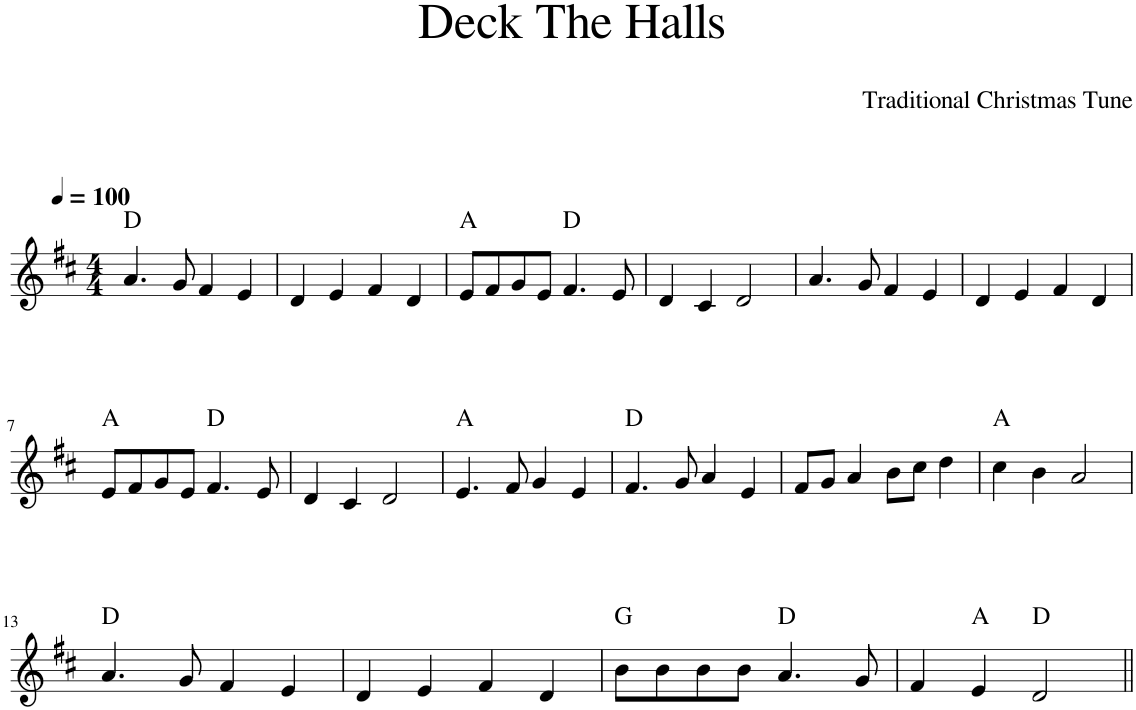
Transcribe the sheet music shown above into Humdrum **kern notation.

**kern	**harte
*part1	*part1
*staff1	*
*I"Piano	*
*I'Pno	*
*clefG2	*
*k[f#c#]	*
*D:	*
*M4/4	*
*MM100	*
=1	=1
4.a/	D:maj
8g/	.
4f#/	.
4e/	.
=2	=2
4d/	.
4e/	.
4f#/	.
4d/	.
=3	=3
8e/L	A:maj
8f#/	.
8g/	.
8e/J	.
4.f#/	D:maj
8e/	.
=4	=4
4d/	.
4c#/	.
2d/	.
=5	=5
4.a/	.
8g/	.
4f#/	.
4e/	.
=6	=6
4d/	.
4e/	.
4f#/	.
4d/	.
!!LO:LB:g=z
=7	=7
8e/L	A:maj
8f#/	.
8g/	.
8e/J	.
4.f#/	D:maj
8e/	.
=8	=8
4d/	.
4c#/	.
2d/	.
=9	=9
4.e/	A:maj
8f#/	.
4g/	.
4e/	.
=10	=10
4.f#/	D:maj
8g/	.
4a/	.
4e/	.
=11	=11
8f#/L	.
8g/J	.
4a/	.
8b\L	.
8cc#\J	.
4dd\	.
=12	=12
4cc#\	A:maj
4b\	.
2a/	.
!!LO:LB:g=z
=13	=13
4.a/	D:maj
8g/	.
4f#/	.
4e/	.
=14	=14
4d/	.
4e/	.
4f#/	.
4d/	.
=15	=15
8b\L	G:maj
8b\	.
8b\	.
8b\J	.
4.a/	D:maj
8g/	.
=16	=16
4f#/	.
4e/	A:maj
2d/	D:maj
=||	=||
*-	*-
